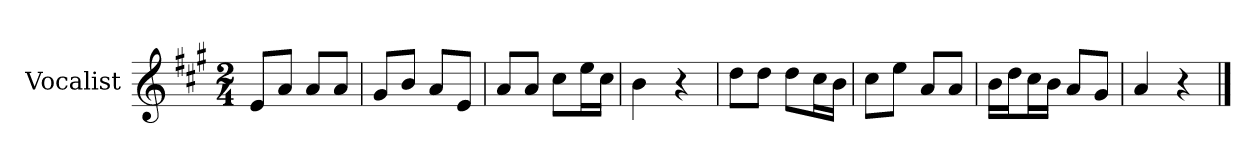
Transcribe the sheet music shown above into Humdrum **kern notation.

**kern
*part1
*staff1
*I"Vocalist
*k[f#c#g#]
*A:
*M2/4
=1
8eL
8aJ
8aL
8aJ
=2
8g#L
8bJ
8aL
8eJ
=3
8aL
8aJ
8cc#L
16eeL
16cc#JJ
=4
4b
4r
=5
8ddL
8ddJ
8ddL
16cc#L
16bJJ
=6
8cc#L
8eeJ
8aL
8aJ
=7
16bLL
16ddJ
16cc#L
16bJJ
8aL
8g#J
=8
4a
4r
==
*-
